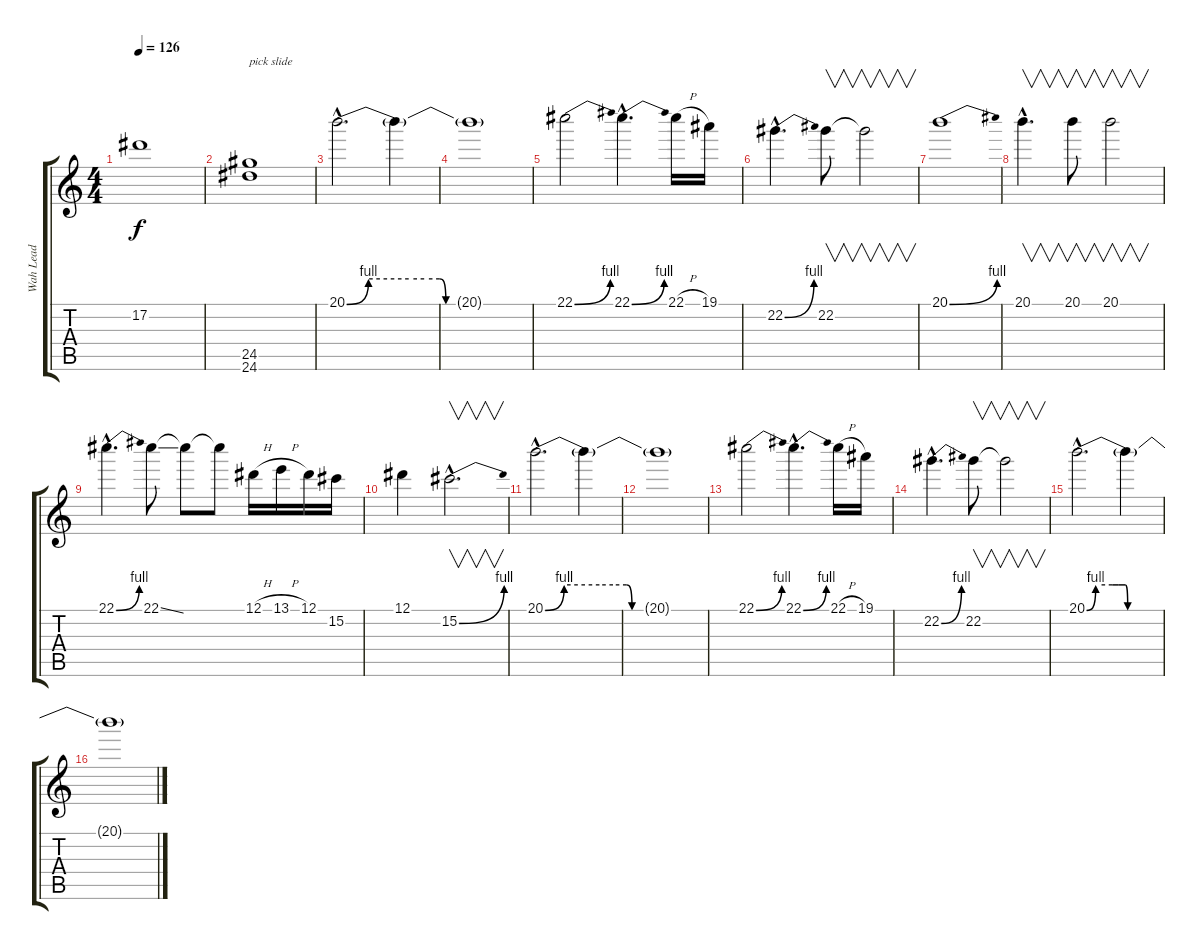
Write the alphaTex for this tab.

\track ("Wah Lead" "Wah Lead") {instrument distortionguitar}
\staff {score tabs}
\tuning (Eb4 Bb3 Gb3 Db3 Ab2 Eb2) {hide}
\ts (4 4)
\tempo 126
\clef g2
\ks c
17.2{t}.1{dy f} |
(24.5 24.6).1{txt "pick slide" instrument guitarfretnoise} |
20.1{be (custom 0 0 7 4 20 4 25 4 30 4 32 0 60 0) hac}.2{d instrument distortionguitar} 20.1{t}.4 |
20.1{t}.1 |
22.1{be (bend 0 0 60 4)}.2 22.1{be (bend 0 0 60 4) hac}.4{d} 22.1{h}.16 19.1.16 |
22.2{be (bend 0 0 60 4) hac}.4{d} 22.2.8{v} 22.2{t}.2{v} |
20.1{be (bend 0 0 60 4)}.1 |
20.1{hac}.4{v d} 20.1.8{v} 20.1.2{v} |
22.1{be (bend 0 0 60 4) hac}.4{d} 22.1{ss}.8 22.1{t}.8 22.1{t}.8 12.1{h}.16 13.1{h}.16 12.1.16 15.2.16 |
12.1.4 15.2{be (bend 0 0 60 4) hac}.2{v d} |
20.1{be (custom 0 0 7 4 20 4 25 4 30 4 32 0 60 0) hac}.2{d} 20.1{t}.4 |
20.1{t}.1 |
22.1{be (bend 0 0 60 4)}.2 22.1{be (bend 0 0 60 4) hac}.4{d} 22.1{h}.16 19.1.16 |
22.2{be (bend 0 0 60 4) hac}.4{d} 22.2.8{v} 22.2{t}.2{v} |
20.1{be (custom 0 0 7 4 20 4 25 4 30 4 32 0 60 0) hac}.2{d} 20.1{t}.4 |
20.1{t}.1
